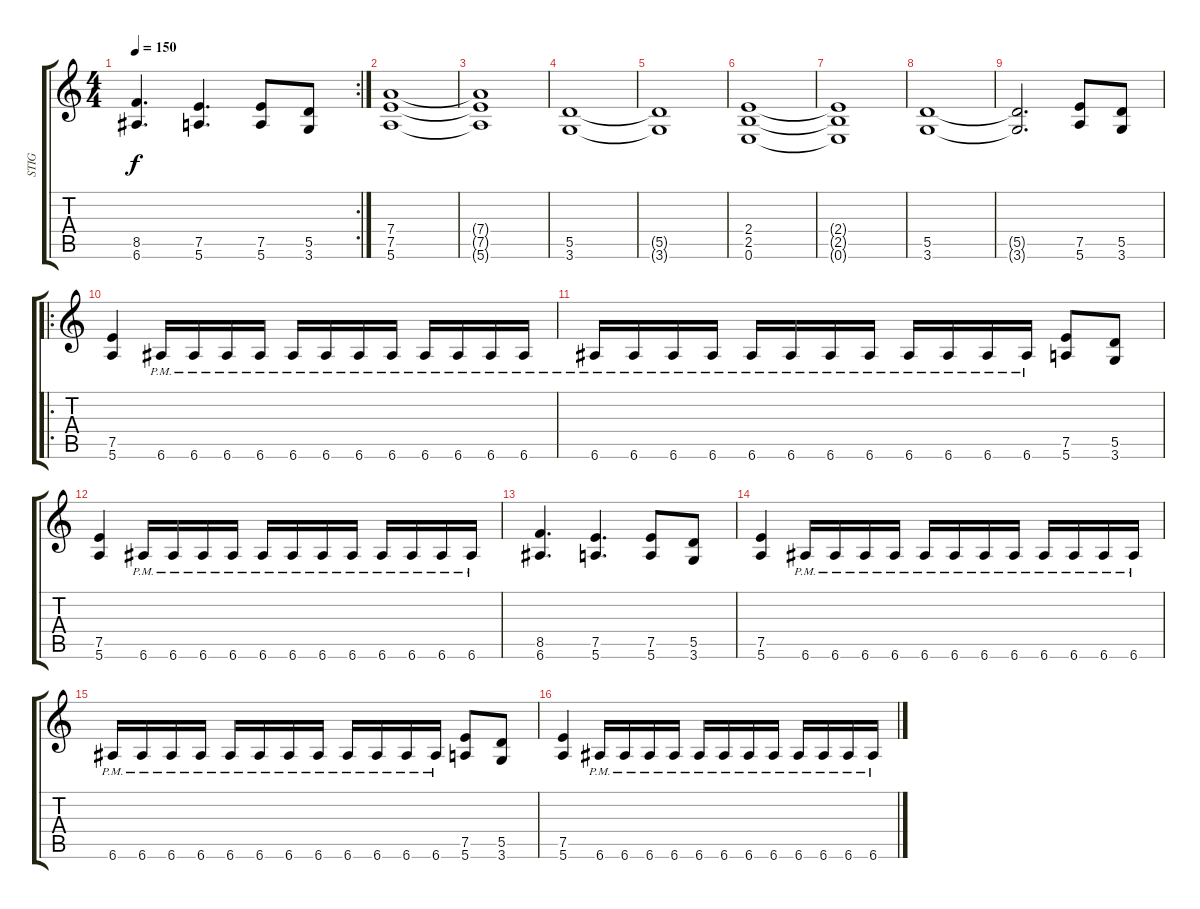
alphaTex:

\track ("STIG" "STIG") {instrument distortionguitar}
\staff {score tabs}
\tuning (E4 B3 G3 D3 A2 E2) {hide}
\rc 2
\ts (4 4)
\tempo 150
\clef g2
\ks c
(8.5 6.6).4{d dy f} (7.5 5.6).4{d} (7.5 5.6).8 (5.5 3.6).8 |
(7.4 7.5 5.6).1 |
(7.4{t} 7.5{t} 5.6{t}).1 |
(5.5 3.6).1 |
(5.5{t} 3.6{t}).1 |
(2.4 2.5 0.6).1 |
(2.4{t} 2.5{t} 0.6{t}).1 |
(5.5 3.6).1 |
(5.5{t} 3.6{t}).2{d} (7.5 5.6).8 (5.5 3.6).8 |
\ro
(7.5 5.6).4 6.6{pm}.16 6.6{pm}.16 6.6{pm}.16 6.6{pm}.16 6.6{pm}.16 6.6{pm}.16 6.6{pm}.16 6.6{pm}.16 6.6{pm}.16 6.6{pm}.16 6.6{pm}.16 6.6{pm}.16 |
6.6{pm}.16 6.6{pm}.16 6.6{pm}.16 6.6{pm}.16 6.6{pm}.16 6.6{pm}.16 6.6{pm}.16 6.6{pm}.16 6.6{pm}.16 6.6{pm}.16 6.6{pm}.16 6.6{pm}.16 (7.5 5.6).8 (5.5 3.6).8 |
(7.5 5.6).4 6.6{pm}.16 6.6{pm}.16 6.6{pm}.16 6.6{pm}.16 6.6{pm}.16 6.6{pm}.16 6.6{pm}.16 6.6{pm}.16 6.6{pm}.16 6.6{pm}.16 6.6{pm}.16 6.6{pm}.16 |
(8.5 6.6).4{d} (7.5 5.6).4{d} (7.5 5.6).8 (5.5 3.6).8 |
(7.5 5.6).4 6.6{pm}.16 6.6{pm}.16 6.6{pm}.16 6.6{pm}.16 6.6{pm}.16 6.6{pm}.16 6.6{pm}.16 6.6{pm}.16 6.6{pm}.16 6.6{pm}.16 6.6{pm}.16 6.6{pm}.16 |
6.6{pm}.16 6.6{pm}.16 6.6{pm}.16 6.6{pm}.16 6.6{pm}.16 6.6{pm}.16 6.6{pm}.16 6.6{pm}.16 6.6{pm}.16 6.6{pm}.16 6.6{pm}.16 6.6{pm}.16 (7.5 5.6).8 (5.5 3.6).8 |
(7.5 5.6).4 6.6{pm}.16 6.6{pm}.16 6.6{pm}.16 6.6{pm}.16 6.6{pm}.16 6.6{pm}.16 6.6{pm}.16 6.6{pm}.16 6.6{pm}.16 6.6{pm}.16 6.6{pm}.16 6.6{pm}.16
